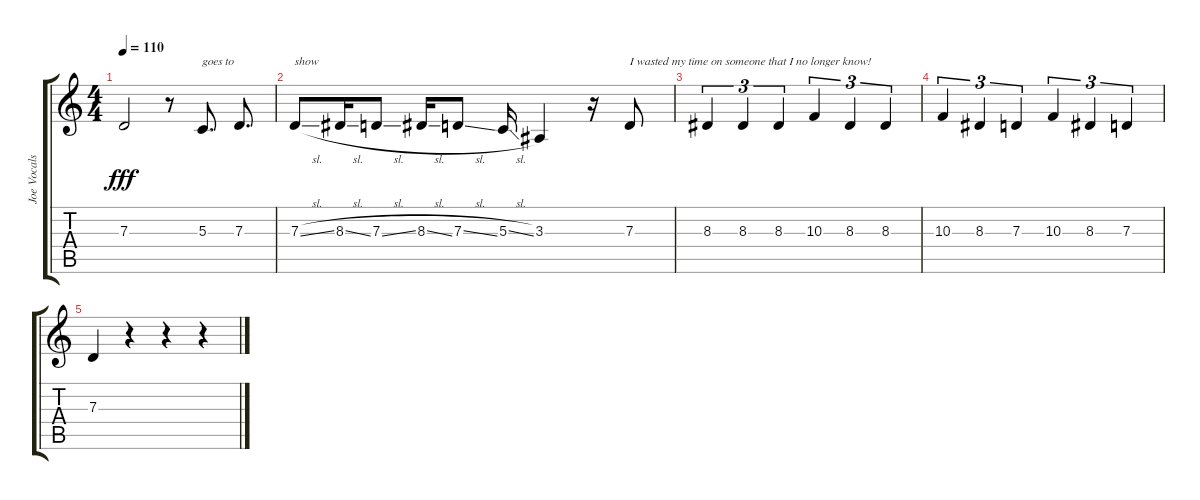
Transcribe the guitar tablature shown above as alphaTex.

\track ("Joe Vocals" "Joe Vocals") {instrument lead6voice}
\staff {score tabs}
\tuning (E4 B3 G3 D3 A2 E2) {hide}
\ts (4 4)
\tempo 110
\clef g2
\ks c
7.3.2{dy fff} r.8 5.3.8{d txt "goes to"} 7.3.8{d} |
7.3{sl}.8{txt "show"} 8.3{sl}.16 7.3{sl}.8 8.3{sl}.16 7.3{sl}.8 5.3{sl}.16 3.3.4 r.16 7.3.8{txt "I wasted my time on someone that I no longer know!"} |
8.3.4{tu (3 2)} 8.3.4{tu (3 2)} 8.3.4{tu (3 2)} 10.3.4{tu (3 2)} 8.3.4{tu (3 2)} 8.3.4{tu (3 2)} |
10.3.4{tu (3 2)} 8.3.4{tu (3 2)} 7.3.4{tu (3 2)} 10.3.4{tu (3 2)} 8.3.4{tu (3 2)} 7.3.4{tu (3 2)} |
7.3.4 r.4 r.4 r.4
